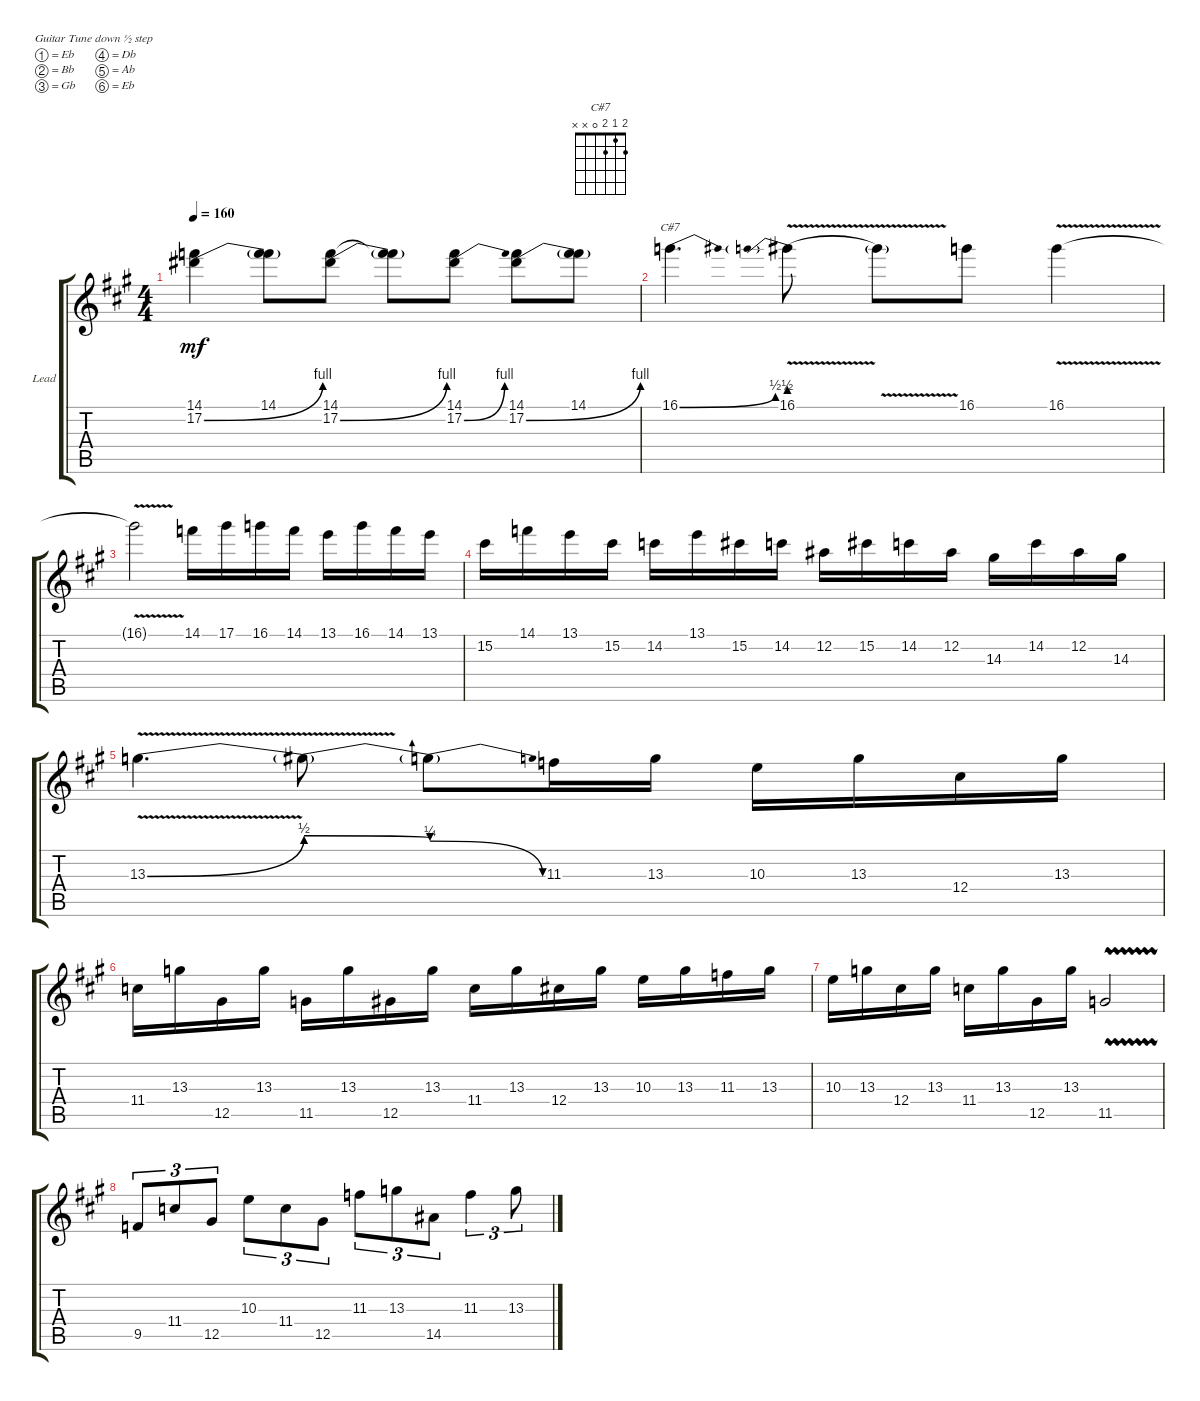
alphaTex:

\defaultSystemsLayout 4
\bracketExtendMode groupsimilarinstruments
\firstSystemTrackNameOrientation horizontal
\otherSystemsTrackNameOrientation horizontal
\track ("Lead" "Lead") {instrument overdrivenguitar}
\staff {score tabs}
\tuning (Eb4 Bb3 Gb3 Db3 Ab2 Eb2)
\chord ("C#7" 2 1 2 0 x x)
\ts (4 4)
\tempo 160
\clef g2
\ks a
(17.2{be (bend 0 0 15 4)} 14.1).4{dy mf} (14.1 17.2{t}).8 (17.2{be (bend 0 0 15 4)} 14.1).8 (14.1{t} 17.2{t}).8 (17.2{be (bend 0 0 15 4)} 14.1).8 (14.1 17.2{be (bend 0 0 15 4)}).8 (14.1 17.2{t}).8 |
16.1{be (bend 0 0 13.799999999999999 2)}.4{d ch "C#7"} 16.1{be (prebend 0 2 60 2) v}.8 16.1{v t}.8 16.1.8 16.1{v}.4 |
16.1{v t}.2 14.1.16 17.1.16 16.1.16 14.1.16 13.1.16 16.1.16 14.1.16 13.1.16 |
15.2.16 14.1.16 13.1.16 15.2.16 14.2.16 13.1.16 15.2.16 14.2.16 12.2.16 15.2.16 14.2.16 12.2.16 14.3.16 14.2.16 12.2.16 14.3.16 |
13.3{be (bend 0 0 15 2) v}.4{d} 13.3{be (release 0 2 15 1) t}.8 13.3{be (release 0 1 30 0) t}.8 11.3.16 13.3.16 10.3.16 13.3.16 12.4.16 13.3.16 |
11.4.16 13.3.16 12.5.16 13.3.16 11.5.16 13.3.16 12.5.16 13.3.16 11.4.16 13.3.16 12.4.16 13.3.16 10.3.16 13.3.16 11.3.16 13.3.16 |
10.3.16 13.3.16 12.4.16 13.3.16 11.4.16 13.3.16 12.5.16 13.3.16 11.5{vw}.2 |
9.5.8{tu (3 2)} 11.4.8{tu (3 2)} 12.5.8{tu (3 2)} 10.3.8{tu (3 2)} 11.4.8{tu (3 2)} 12.5.8{tu (3 2)} 11.3.8{tu (3 2)} 13.3.8{tu (3 2)} 14.5.8{tu (3 2)} 11.3.4{tu (3 2)} 13.3.8{tu (3 2)}
